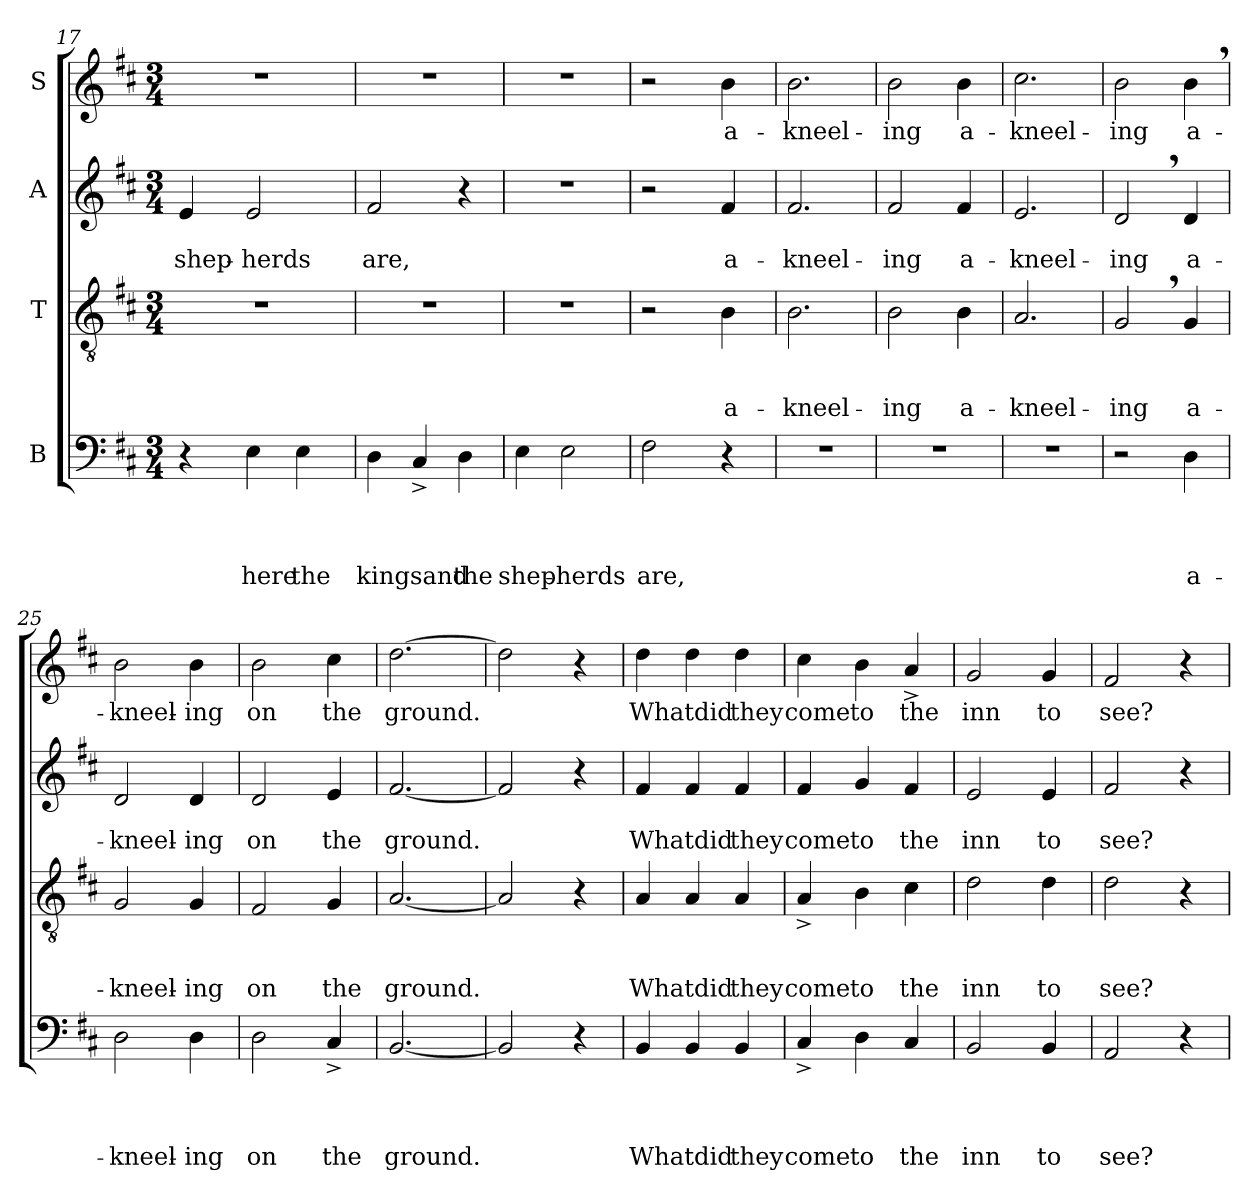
**kern	**text	**text	**text	**text	**kern	**text	**text	**text	**kern	**text	**text	**kern	**text
*part4	*part4	*part4	*part4	*part4	*part3	*part3	*part3	*part3	*part2	*part2	*part2	*part1	*part1
*staff4	*staff4	*staff4	*staff4	*staff4	*staff3	*staff3	*staff3	*staff3	*staff2	*staff2	*staff2	*staff1	*staff1
*I"B	*	*	*	*	*I"T	*	*	*	*I"A	*	*	*I"S	*
*clefF4	*	*	*	*	*clefGv2	*	*	*	*clefG2	*	*	*clefG2	*
*k[f#c#]	*	*	*	*	*k[f#c#]	*	*	*	*k[f#c#]	*	*	*k[f#c#]	*
*D:	*	*	*	*	*D:	*	*	*	*D:	*	*	*D:	*
*M3/4	*	*	*	*	*M3/4	*	*	*	*M3/4	*	*	*M3/4	*
=17	=17	=17	=17	=17	=17	=17	=17	=17	=17	=17	=17	=17	=17
!	!	!	!	!	!LO:N:vis=1	!	!	!	!	!	!LO:LY:b	!LO:N:vis=1	!
*^	*	*	*	*	*	*	*	*	*	*	*	*	*
4r	8ryy	.	.	.	.	2.r	.	.	.	4e/	.	shep-	2.r	.
.	32ryy	.	.	.	.	.	.	.	.	.	.	.	.	.
.	2ryy	.	.	.	.	.	.	.	.	.	.	.	.	.
!	!	!	!	!	!LO:LY:b	!	!	!	!	!	!	!LO:LY:b	!	!
4E\	.	.	.	.	here	.	.	.	.	2e/	.	-herds	.	.
!	!	!	!	!	!LO:LY:b	!	!	!	!	!	!	!	!	!
4E\	.	.	.	.	the	.	.	.	.	.	.	.	.	.
.	16.ryy	.	.	.	.	.	.	.	.	.	.	.	.	.
=18	=18	=18	=18	=18	=18	=18	=18	=18	=18	=18	=18	=18	=18	=18
!	!	!	!	!	!LO:LY:b	!LO:N:vis=1	!	!	!	!	!	!LO:LY:b	!LO:N:vis=1	!
*v	*v	*	*	*	*	*	*	*	*	*	*	*	*	*
4D\	.	.	.	kingsand	2.r	.	.	.	2f#/	.	are,	2.r	.
4C#^</	.	.	.	.	.	.	.	.	.	.	.	.	.
!	!	!	!	!LO:LY:b	!	!	!	!	!	!	!	!	!
4D\	.	.	.	the	.	.	.	.	4r	.	.	.	.
=19	=19	=19	=19	=19	=19	=19	=19	=19	=19	=19	=19	=19	=19
!	!	!	!	!LO:LY:b	!LO:N:vis=1	!	!	!	!LO:N:vis=1	!	!	!LO:N:vis=1	!
4E\	.	.	.	shep-	2.r	.	.	.	2.r	.	.	2.r	.
!	!	!	!	!LO:LY:b	!	!	!	!	!	!	!	!	!
2E\	.	.	.	-herds	.	.	.	.	.	.	.	.	.
=20	=20	=20	=20	=20	=20	=20	=20	=20	=20	=20	=20	=20	=20
!	!	!	!	!LO:LY:b	!	!	!	!	!	!	!	!	!
*	*	*	*	*	*^	*	*	*	*	*	*	*^	*
2F#\	.	.	.	are,	2r	4...ryy	.	.	.	2r	.	.	2r	4...ryy	.
.	.	.	.	.	.	4ryy	.	.	.	.	.	.	.	4ryy	.
!	!	!	!	!	!	!	!	!	!LO:LY:b	!	!	!LO:LY:b	!	!	!LO:LY:b
4r	.	.	.	.	4B\	.	.	.	a-	4f#/	.	a-	4b\	.	a-
.	.	.	.	.	.	32ryy	.	.	.	.	.	.	.	32ryy	.
=21	=21	=21	=21	=21	=21	=21	=21	=21	=21	=21	=21	=21	=21	=21	=21
!LO:N:vis=1	!	!	!	!	!	!	!	!	!LO:LY:b	!	!	!LO:LY:b	!	!	!LO:LY:b
*	*	*	*	*	*v	*v	*	*	*	*	*	*	*v	*v	*
2.r	.	.	.	.	2.B\	.	.	-kneel-	2.f#/	.	-kneel-	2.b\	-kneel-
=22	=22	=22	=22	=22	=22	=22	=22	=22	=22	=22	=22	=22	=22
!LO:N:vis=1	!	!	!	!	!	!	!	!LO:LY:b	!	!	!LO:LY:b	!	!LO:LY:b
2.r	.	.	.	.	2B\	.	.	-ing	2f#/	.	-ing	2b\	-ing
!	!	!	!	!	!	!	!	!LO:LY:b	!	!	!LO:LY:b	!	!LO:LY:b
.	.	.	.	.	4B\	.	.	a-	4f#/	.	a-	4b\	a-
!!LO:PB:g=z
=23	=23	=23	=23	=23	=23	=23	=23	=23	=23	=23	=23	=23	=23
!LO:N:vis=1	!	!	!	!	!	!	!	!LO:LY:b	!	!	!LO:LY:b	!	!LO:LY:b
2.r	.	.	.	.	2.A/	.	.	-kneel-	2.e/	.	-kneel-	2.cc#\	-kneel-
=24	=24	=24	=24	=24	=24	=24	=24	=24	=24	=24	=24	=24	=24
!	!	!	!	!	!	!	!	!LO:LY:b	!	!	!LO:LY:b	!	!LO:LY:b
2r	.	.	.	.	2G,>/	.	.	-ing	2d,>/	.	-ing	2b\	-ing
!	!	!	!	!LO:LY:b	!	!	!	!LO:LY:b	!	!	!LO:LY:b	!	!LO:LY:b
4D\	.	.	.	a-	4G/	.	.	a-	4d/	.	a-	4b,>\	a-
=25	=25	=25	=25	=25	=25	=25	=25	=25	=25	=25	=25	=25	=25
!	!	!	!	!LO:LY:b	!	!	!	!LO:LY:b	!	!	!LO:LY:b	!	!LO:LY:b
2D\	.	.	.	-kneel-	2G/	.	.	-kneel-	2d/	.	-kneel-	2b\	-kneel-
!	!	!	!	!LO:LY:b	!	!	!	!LO:LY:b	!	!	!LO:LY:b	!	!LO:LY:b
4D\	.	.	.	-ing	4G/	.	.	-ing	4d/	.	-ing	4b\	-ing
=26	=26	=26	=26	=26	=26	=26	=26	=26	=26	=26	=26	=26	=26
!	!	!	!	!LO:LY:b	!	!	!	!LO:LY:b	!	!	!LO:LY:b	!	!LO:LY:b
2D\	.	.	.	on	2F#/	.	.	on	2d/	.	on	2b\	on
!	!	!	!	!LO:LY:b	!	!	!	!LO:LY:b	!	!	!LO:LY:b	!	!LO:LY:b
4C#^</	.	.	.	the	4G/	.	.	the	4e/	.	the	4cc#\	the
=27	=27	=27	=27	=27	=27	=27	=27	=27	=27	=27	=27	=27	=27
!	!	!	!	!LO:LY:b	!	!	!	!LO:LY:b	!	!	!LO:LY:b	!	!LO:LY:b
[<2.BB/	.	.	.	ground.	[<2.A/	.	.	ground.	[<2.f#/	.	ground.	[>2.dd\	ground.
=28	=28	=28	=28	=28	=28	=28	=28	=28	=28	=28	=28	=28	=28
2BB/]	.	.	.	.	2A/]	.	.	.	2f#/]	.	.	2dd\]	.
4r	.	.	.	.	4r	.	.	.	4r	.	.	4r	.
=29	=29	=29	=29	=29	=29	=29	=29	=29	=29	=29	=29	=29	=29
!	!	!	!	!LO:LY:b	!	!	!	!LO:LY:b	!	!	!LO:LY:b	!	!LO:LY:b
4BB/	.	.	.	Whatdid	4A/	.	.	Whatdid	4f#/	.	Whatdid	4dd\	Whatdid
4BB/	.	.	.	.	4A/	.	.	.	4f#/	.	.	4dd\	.
!	!	!	!	!LO:LY:b	!	!	!	!LO:LY:b	!	!	!LO:LY:b	!	!LO:LY:b
4BB/	.	.	.	they	4A/	.	.	they	4f#/	.	they	4dd\	they
=30	=30	=30	=30	=30	=30	=30	=30	=30	=30	=30	=30	=30	=30
!	!	!	!	!LO:LY:b	!	!	!	!LO:LY:b	!	!	!LO:LY:b	!	!LO:LY:b
4C#^</	.	.	.	come	4A^</	.	.	come	4f#/	.	come	4cc#\	come
!	!	!	!	!LO:LY:b	!	!	!	!LO:LY:b	!	!	!LO:LY:b	!	!LO:LY:b
4D\	.	.	.	to	4B\	.	.	to	4g/	.	to	4b\	to
!	!	!	!	!LO:LY:b	!	!	!	!LO:LY:b	!	!	!LO:LY:b	!	!LO:LY:b
4C#/	.	.	.	the	4c#\	.	.	the	4f#/	.	the	4a^</	the
=31	=31	=31	=31	=31	=31	=31	=31	=31	=31	=31	=31	=31	=31
!	!	!	!	!LO:LY:b	!	!	!	!LO:LY:b	!	!	!LO:LY:b	!	!LO:LY:b
2BB/	.	.	.	inn	2d\	.	.	inn	2e/	.	inn	2g/	inn
!	!	!	!	!LO:LY:b	!	!	!	!LO:LY:b	!	!	!LO:LY:b	!	!LO:LY:b
4BB/	.	.	.	to	4d\	.	.	to	4e/	.	to	4g/	to
=32	=32	=32	=32	=32	=32	=32	=32	=32	=32	=32	=32	=32	=32
!	!	!	!	!LO:LY:b	!	!	!	!LO:LY:b	!	!	!LO:LY:b	!	!LO:LY:b
2AA/	.	.	.	see?	2d\	.	.	see?	2f#/	.	see?	2f#/	see?
4r	.	.	.	.	4r	.	.	.	4r	.	.	4r	.
=	=	=	=	=	=	=	=	=	=	=	=	=	=
*-	*-	*-	*-	*-	*-	*-	*-	*-	*-	*-	*-	*-	*-
